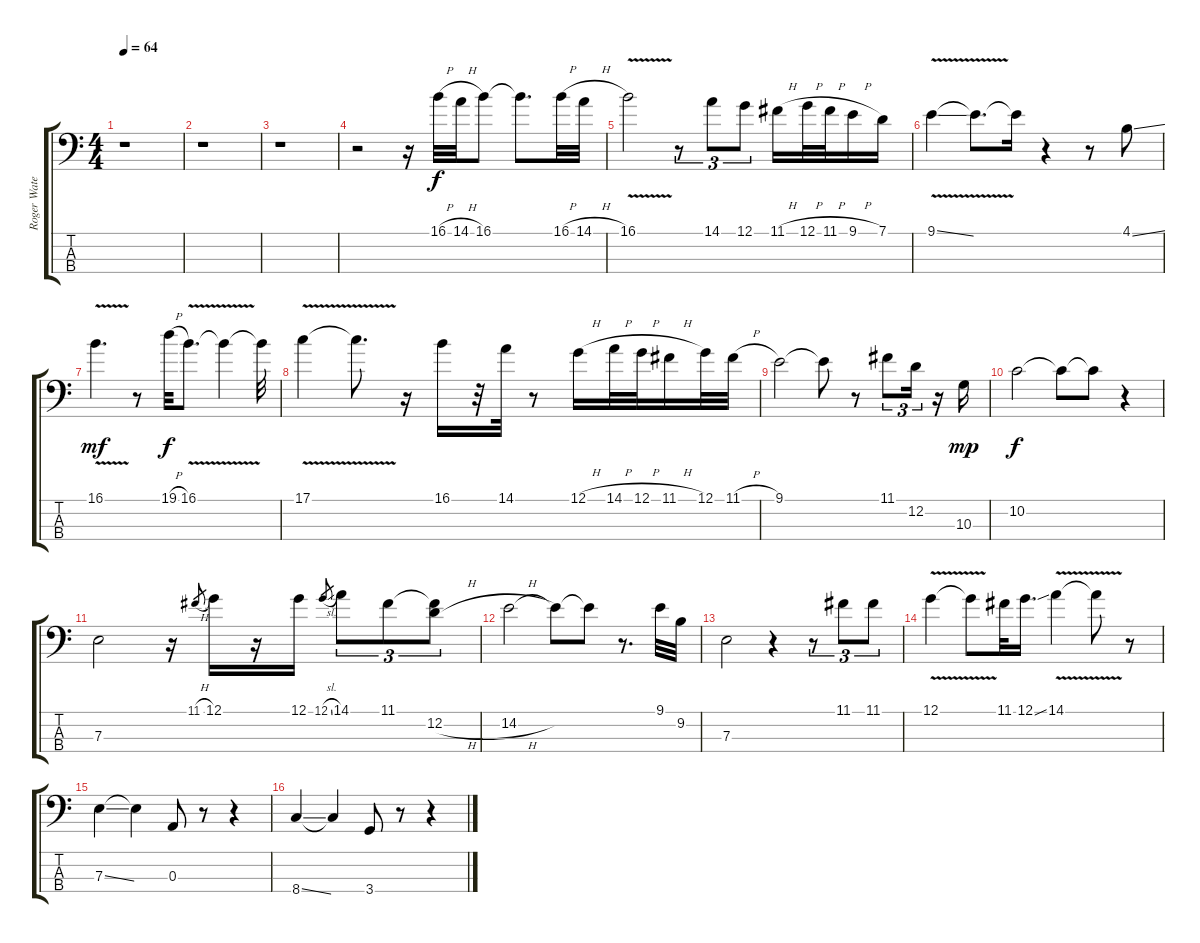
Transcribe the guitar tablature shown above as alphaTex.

\track ("Roger Waters" "Roger Wate") {instrument electricbassfinger}
\staff {score tabs}
\tuning (G2 D2 A1 E1) {hide}
\ts (4 4)
\tempo 64
\clef f4
\ks c
r.1{dy f instrument electricbassfinger} |
r.1 |
r.1 |
r.2 r.16 16.1{h}.32 14.1{h}.32 16.1.8 16.1{t}.8{d} 16.1{h}.32 14.1{h}.32 |
16.1{v}.2 r.8{tu (3 2)} 14.1.8{tu (3 2)} 12.1.8{tu (3 2)} 11.1{h}.16 12.1{h}.32 11.1{h}.32 9.1{h}.16 7.1.16 |
9.1{v ss}.4 9.1{t}.8{d} 9.1{t}.16 r.4 r.8 4.1{ss}.8 |
16.1{v}.4{d dy mf} r.8 19.1{h}.32{dy f} 16.1{v}.8{d} 16.1{t}.4 16.1{t}.32 |
17.1{v}.4 17.1{t}.8{d} r.16 16.1.16 r.32 14.1.32 r.8 12.1{h}.16 14.1{h}.32 12.1{h}.32 11.1{h}.16 12.1.32 11.1{h}.32 |
9.1.2 9.1{t}.8 r.8 11.1.8{tu (3 2)} 12.2.16{tu (3 2)} r.16 10.3.16{dy mp} |
10.2.2{dy f} 10.2{t}.8 10.2{t}.8 r.4 |
7.3.2 r.16 11.1{h}.8{gr} 12.1.16 r.16 12.1.16 12.1{sl}.8{gr} 14.1.8{tu (3 2)} 11.1.8{tu (3 2)} (11.1{t} 12.2{h}).8{tu (3 2)} |
14.2{h}.2 14.2{t}.8 14.2{t}.8 r.8{d} 9.1.32 9.2.32 |
7.3.2 r.4 r.8{tu (3 2)} 11.1.8{tu (3 2)} 11.1.8{tu (3 2)} |
12.1{v}.4 12.1{t}.8 11.1.32 12.1{ss}.16{d} 14.1{v}.4 14.1{t}.8 r.8 |
7.3{ss}.4 7.3{t}.4 0.3.8 r.8 r.4 |
8.4{ss}.4 8.4{t}.4 3.4.8 r.8 r.4
